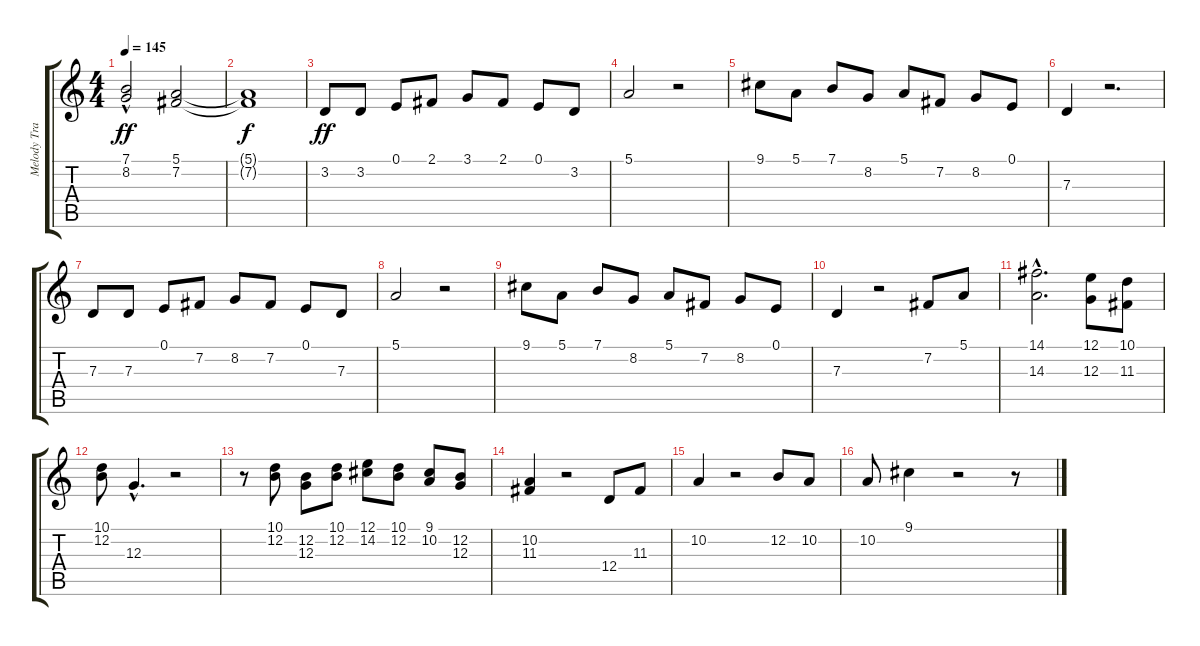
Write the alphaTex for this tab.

\track ("Melody Track" "Melody Tra") {instrument lead2sawtooth}
\staff {score tabs}
\tuning (E4 B3 G3 D3 A2 E2) {hide}
\ts (4 4)
\tempo 145
\clef g2
\ks c
(7.1{hac} 8.2{hac}).2{dy ff} (5.1 7.2).2 |
(5.1{t} 7.2{t}).1{dy f} |
3.2.8{dy ff} 3.2.8 0.1.8 2.1.8 3.1.8 2.1.8 0.1.8 3.2.8 |
5.1.2 r.2 |
9.1.8 5.1.8 7.1.8 8.2.8 5.1.8 7.2.8 8.2.8 0.1.8 |
7.3.4 r.2{d} |
7.3.8 7.3.8 0.1.8 7.2.8 8.2.8 7.2.8 0.1.8 7.3.8 |
5.1.2 r.2 |
9.1.8 5.1.8 7.1.8 8.2.8 5.1.8 7.2.8 8.2.8 0.1.8 |
7.3.4 r.2 7.2.8 5.1.8 |
(14.1{hac} 14.3{hac}).2{d} (12.1 12.3).8 (10.1 11.3).8 |
(10.1 12.2).8 12.3{hac}.4{d} r.2 |
r.8 (10.1 12.2).8 (12.2 12.3).8 (10.1 12.2).8 (12.1 14.2).8 (10.1 12.2).8 (9.1 10.2).8 (12.2 12.3).8 |
(10.2 11.3).4 r.2 12.4.8 11.3.8 |
10.2.4 r.2 12.2.8 10.2.8 |
10.2.8 9.1.4 r.2 r.8
